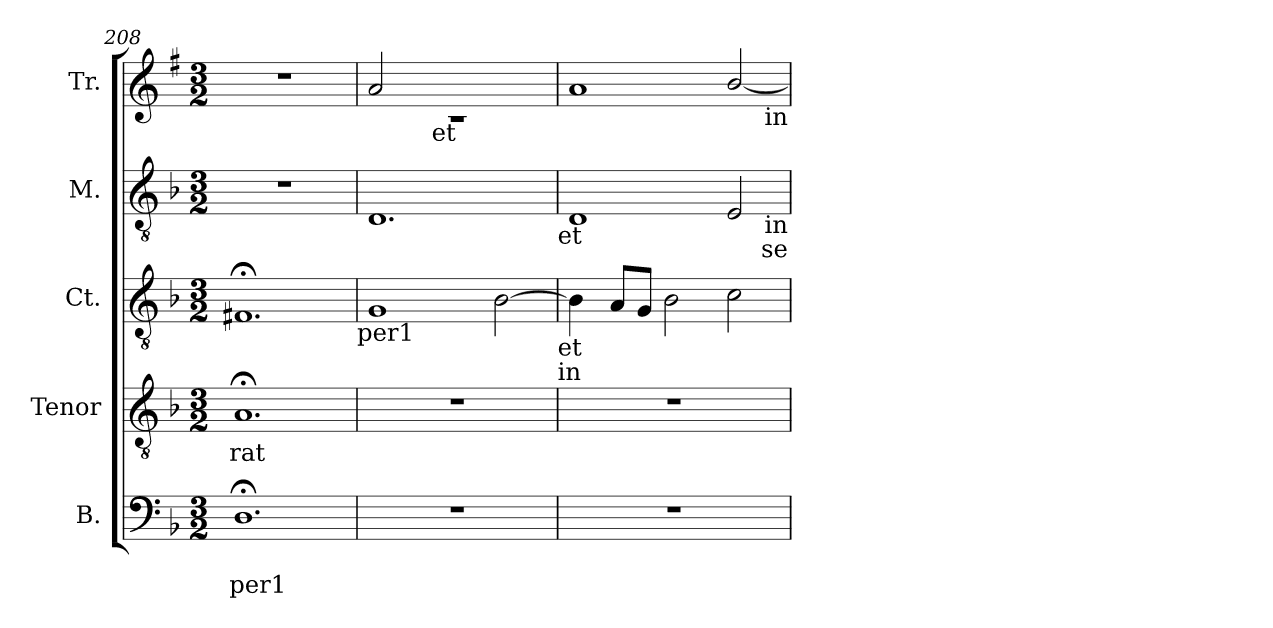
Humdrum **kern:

**kern	**text	**text	**kern	**text	**kern	**kern	**kern
*part5	*part5	*part5	*part4	*part4	*part3	*part2	*part1
*staff5	*staff5	*staff5	*staff4	*staff4	*staff3	*staff2	*staff1
*I"B.	*	*	*I"Tenor	*	*I"Ct.	*I"M.	*I"Tr.
*I'B.	*	*	*I'T.	*	*I'Ct.	*I'M.	*I'Tr.
*clefF4	*	*	*clefGv2	*	*clefGv2	*clefGv2	*clefG2
*	*	*	*	*	*	*	*ITrd1c2
*k[b-]	*	*	*k[b-]	*	*k[b-]	*k[b-]	*k[b-]
*F:	*	*	*F:	*	*F:	*F:	*F:
*M3/2	*	*	*M3/2	*	*M3/2	*M3/2	*M3/2
=208	=208	=208	=208	=208	=208	=208	=208
!	!	!LO:LY:b	!	!LO:LY:b	!	!	!
1.D;<	.	-per1	1.A;	-rat	1.F#X;	1.r	1.r
!	!	!	!	!	!LO:TX:b:t=per1	!	!
!!LO:LB:g=z
=209	=209	=209	=209	=209	=209	=209	=209
*	*	*	*	*	*	*	*^
!LO:N:vis=1	!	!	!LO:N:vis=1	!	!	!	!	!LO:N:vis=1
*	*	*	*	*	*	*	*	*^
1.r	.	.	1.r	.	1G	1.D	2ryy	1.rc	2g/
!	!	!	!	!	!	!	!LO:TX:b:t=et	!	!
.	.	.	.	.	.	.	1ryy	.	1ryy
.	.	.	.	.	[>2B-\	.	.	.	.
*	*	*	*	*	*	*	*v	*v	*v
!	!	!	!	!	!	!LO:TX:b:t=et	!
!	!	!	!	!	!LO:TX:b:t=et	!	!
!	!	!	!	!	!LO:TX:b:t=in	!	!
=210	=210	=210	=210	=210	=210	=210	=210
!LO:N:vis=1	!	!	!LO:N:vis=1	!	!	!	!
1.r	.	.	1.r	.	4B-\]	1D	1g
.	.	.	.	.	8A/L	.	.
.	.	.	.	.	8G/J	.	.
.	.	.	.	.	2B-\	.	.
.	.	.	.	.	2c\	2E/	[<2a/
!	!	!	!	!	!	!	!LO:TX:b:t=in
!	!	!	!	!	!	!LO:TX:b:t=in	!
!	!	!	!	!	!	!LO:TX:b:t=se	!
=	=	=	=	=	=	=	=
*-	*-	*-	*-	*-	*-	*-	*-
